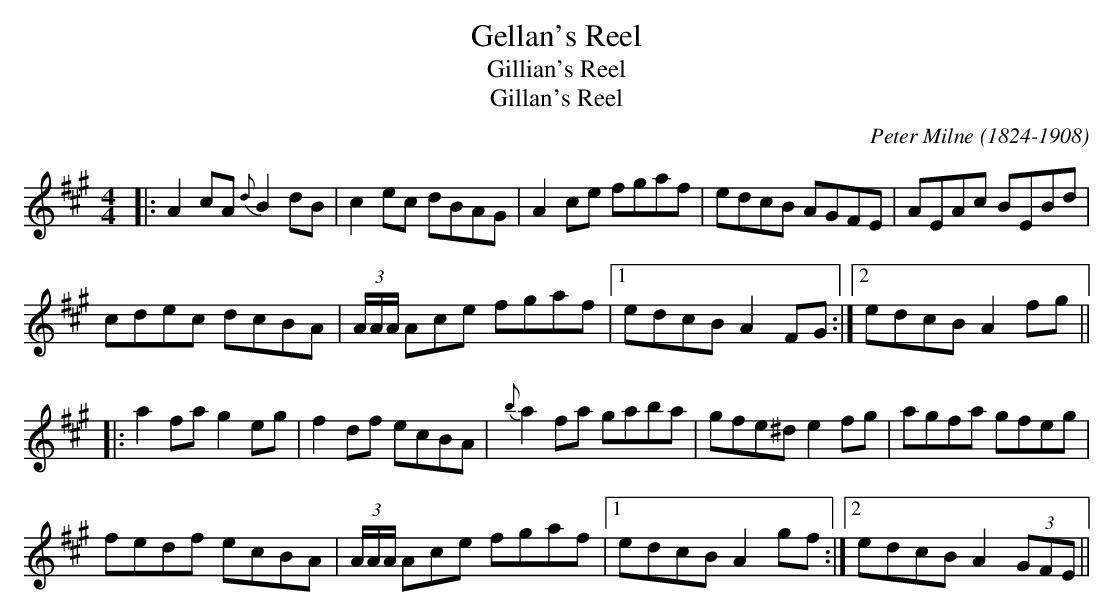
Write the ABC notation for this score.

X:1
T:Gellan's Reel
T:Gillian's Reel
T:Gillan's Reel
C:Peter Milne (1824-1908)
M:4/4
L:1/8
K:A
|:A2 cA {d}B2 dB|c2 ec dBAG|A2 ce fgaf|edcB AGFE|AEAc BEBd|
cdec dcBA |(3A/2A/2A/2 Ace fgaf|1 edcB A2 FG:|2 edcB A2 fg||
|:a2 fa g2 eg|f2 df ecBA|{b}a2 fa gaba|gfe^d e2 fg|agfa gfeg|
fedf ecBA|(3A/2A/2A/2 Ace fgaf|1 edcB A2 gf:|2 edcB A2 (3GFE||
